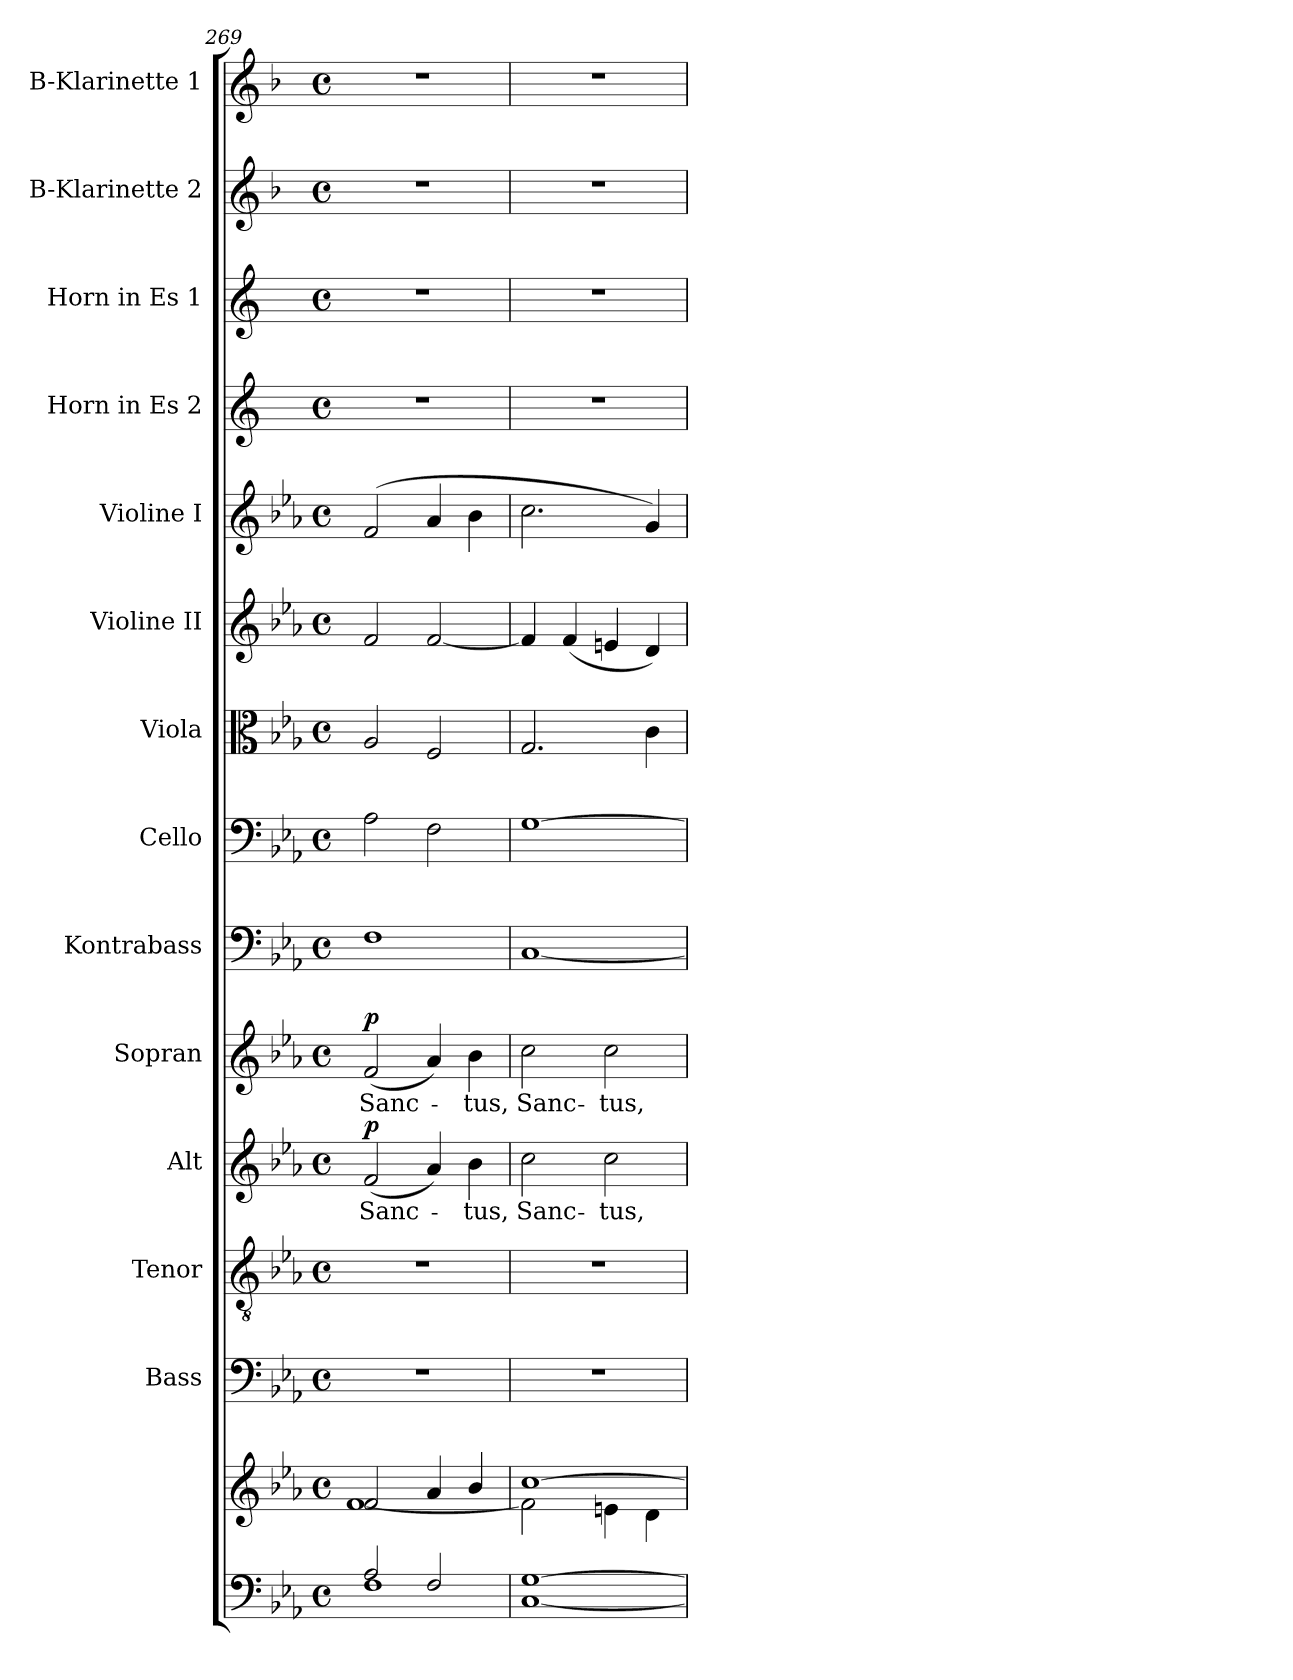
**kern	**kern	**kern	**kern	**kern	**text	**dynam	**kern	**text	**dynam	**kern	**kern	**kern	**kern	**kern	**kern	**kern	**kern	**kern
*part14	*part14	*part13	*part12	*part11	*part11	*part11	*part10	*part10	*part10	*part9	*part8	*part7	*part6	*part5	*part4	*part3	*part2	*part1
*staff15	*staff14	*staff13	*staff12	*staff11	*staff11	*staff11	*staff10	*staff10	*staff10	*staff9	*staff8	*staff7	*staff6	*staff5	*staff4	*staff3	*staff2	*staff1
*	*	*I"Bass	*I"Tenor	*I"Alt	*	*	*I"Sopran	*	*	*I"Kontrabass	*I"Cello	*I"Viola	*I"Violine II	*I"Violine I	*I"Horn in Es 2	*I"Horn in Es 1	*I"B-Klarinette 2	*I"B-Klarinette 1
*	*	*I'B.	*I'T.	*I'A.	*	*	*I'S.	*	*	*I'Kb.	*	*I'Vla.	*I'Vl. II	*I'Vl. I	*I'Hrn. 2	*I'Hrn. 1	*I'Kl. 2	*I'Kl. 1
*clefF4	*clefG2	*clefF4	*clefGv2	*clefG2	*	*	*clefG2	*	*	*clefF4	*clefF4	*clefC3	*clefG2	*clefG2	*clefG2	*clefG2	*clefG2	*clefG2
*	*	*	*	*	*	*	*	*	*	*ITrd7c12	*	*	*	*	*ITrd5c9	*ITrd5c9	*ITrd1c2	*ITrd1c2
*k[b-e-a-]	*k[b-e-a-]	*k[b-e-a-]	*k[b-e-a-]	*k[b-e-a-]	*	*	*k[b-e-a-]	*	*	*k[b-e-a-]	*k[b-e-a-]	*k[b-e-a-]	*k[b-e-a-]	*k[b-e-a-]	*k[b-e-a-]	*k[b-e-a-]	*k[b-e-a-]	*k[b-e-a-]
*E-:	*E-:	*E-:	*E-:	*E-:	*	*	*E-:	*	*	*E-:	*E-:	*E-:	*E-:	*E-:	*E-:	*E-:	*E-:	*E-:
*M4/4	*M4/4	*M4/4	*M4/4	*M4/4	*	*	*M4/4	*	*	*M4/4	*M4/4	*M4/4	*M4/4	*M4/4	*M4/4	*M4/4	*M4/4	*M4/4
*met(c)	*met(c)	*met(c)	*met(c)	*met(c)	*	*	*met(c)	*	*	*met(c)	*met(c)	*met(c)	*met(c)	*met(c)	*met(c)	*met(c)	*met(c)	*met(c)
=269	=269	=269	=269	=269	=269	=269	=269	=269	=269	=269	=269	=269	=269	=269	=269	=269	=269	=269
*^	*^	*	*	*	*	*	*	*	*	*	*	*	*	*	*	*	*	*
!	!	!	!	!	!	!	!LO:LY:b	!LO:DY:a	!	!LO:LY:b	!LO:DY:a	!	!	!	!	!	!	!	!	!
2A-/	1F	2f/	[<1f	1r	1r	(<2f/	Sanc-	p	(<2f/	Sanc-	p	1FF	2A-\	2A-/	2f/	(2f/	1r	1r	1r	1r
2F/	.	4a-/	.	.	.	4a-/)	.	.	4a-/)	.	.	.	2F\	2F/	[2f/	4a-/	.	.	.	.
!	!	!	!	!	!	!	!LO:LY:b	!	!	!LO:LY:b	!	!	!	!	!	!	!	!	!	!
.	.	4b-/	.	.	.	4b-\	-tus,	.	4b-\	-tus,	.	.	.	.	.	4b-\	.	.	.	.
=270	=270	=270	=270	=270	=270	=270	=270	=270	=270	=270	=270	=270	=270	=270	=270	=270	=270	=270	=270	=270
!	!	!	!	!	!	!	!LO:LY:b	!	!	!LO:LY:b	!	!	!	!	!	!	!	!	!	!
[>1G	[<1C	[>1cc	2f\]	1r	1r	2cc\	Sanc-	.	2cc\	Sanc-	.	[1CC	[1G	2.G/	4f/]	2.cc\	1r	1r	1r	1r
.	.	.	.	.	.	.	.	.	.	.	.	.	.	.	(<4f/	.	.	.	.	.
!	!	!	!	!	!	!	!LO:LY:b	!	!	!LO:LY:b	!	!	!	!	!	!	!	!	!	!
.	.	.	4en\	.	.	2cc\	-tus,	.	2cc\	-tus,	.	.	.	.	4en/	.	.	.	.	.
.	.	.	4d\	.	.	.	.	.	.	.	.	.	.	4c\	4d/)	4g/)	.	.	.	.
*v	*v	*	*	*	*	*	*	*	*	*	*	*	*	*	*	*	*	*	*	*
*	*v	*v	*	*	*	*	*	*	*	*	*	*	*	*	*	*	*	*	*
=	=	=	=	=	=	=	=	=	=	=	=	=	=	=	=	=	=	=
*-	*-	*-	*-	*-	*-	*-	*-	*-	*-	*-	*-	*-	*-	*-	*-	*-	*-	*-
